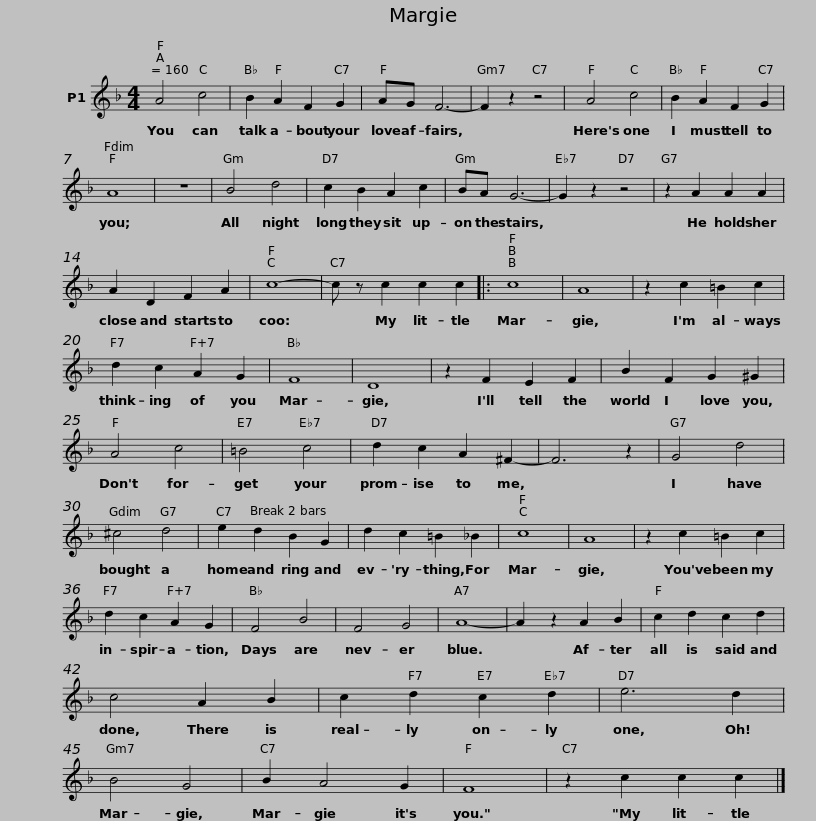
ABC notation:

X:1
L:1/8
M:4/4
I:linebreak $
K:F
V:1 treble
V:1
 A4 c4 | B2 A2 F2 G2 | AG F6- | F2 z2 z4 |$ A4 c4 | %5
 B2 A2 F2 G2 | A8 | z8 |$ B4 d4 | c2 B2 A2 c2 | %10
 BA G6- | G2 z2 z4 |$ z2 A2 A2 A2 | A2 D2 F2 A2 | c8- | %15
 c z c2 c2 c2 |:$ c8 | A8 | z2 c2 =B2 c2 | d2 c2 A2 G2 |$ %20
 F8 | D8 | z2 F2 E2 F2 | B2 F2 G2 ^G2 |$ A4 c4 | %25
 =B4 c4 | d2 c2 A2 ^F2- | F6 z2 |$ G4 d4 | ^c4 d4 | %30
 e2 d2 B2 G2 | d2 c2 =B2 _B2 |$ c8 | A8 | z2 c2 =B2 c2 | %35
 d2 c2 A2 G2 |$ F4 B4 | F4 G4 | A8- | A2 z2 A2 B2 |$ %40
 c2 d2 c2 d2 | c4 A2 B2 | c2 d2 c2 d2 | e6 d2 |$ B4 G4 | %45
 B2 A4 G2 | F8 | z2 c2 c2 c2 |] %48
